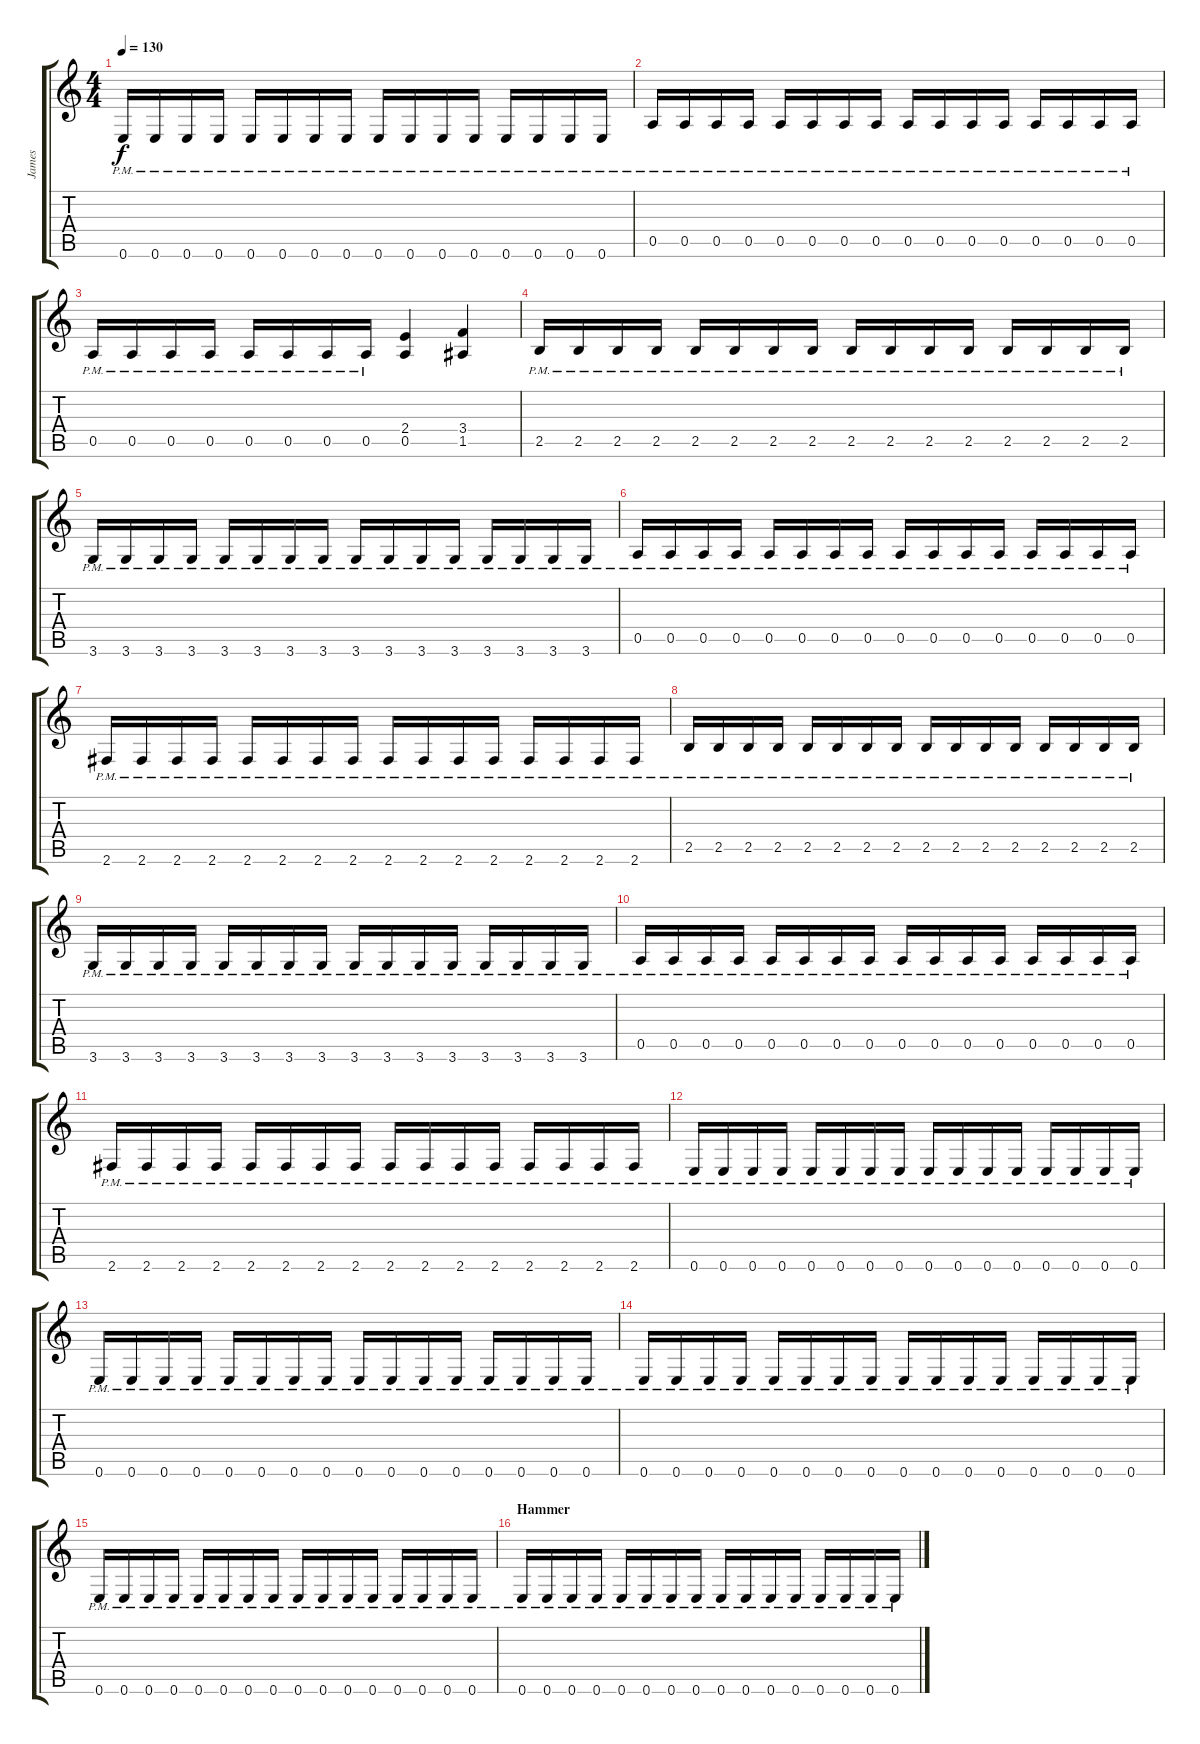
\track ("James" "James") {instrument distortionguitar}
\staff {score tabs}
\tuning (E4 B3 G3 D3 A2 E2) {hide}
\ts (4 4)
\tempo 130
\clef g2
\ks c
0.6{pm}.16{dy f} 0.6{pm}.16 0.6{pm}.16 0.6{pm}.16 0.6{pm}.16 0.6{pm}.16 0.6{pm}.16 0.6{pm}.16 0.6{pm}.16 0.6{pm}.16 0.6{pm}.16 0.6{pm}.16 0.6{pm}.16 0.6{pm}.16 0.6{pm}.16 0.6{pm}.16 |
0.5{pm}.16 0.5{pm}.16 0.5{pm}.16 0.5{pm}.16 0.5{pm}.16 0.5{pm}.16 0.5{pm}.16 0.5{pm}.16 0.5{pm}.16 0.5{pm}.16 0.5{pm}.16 0.5{pm}.16 0.5{pm}.16 0.5{pm}.16 0.5{pm}.16 0.5{pm}.16 |
0.5{pm}.16 0.5{pm}.16 0.5{pm}.16 0.5{pm}.16 0.5{pm}.16 0.5{pm}.16 0.5{pm}.16 0.5{pm}.16 (2.4 0.5).4 (3.4 1.5).4 |
2.5{pm}.16 2.5{pm}.16 2.5{pm}.16 2.5{pm}.16 2.5{pm}.16 2.5{pm}.16 2.5{pm}.16 2.5{pm}.16 2.5{pm}.16 2.5{pm}.16 2.5{pm}.16 2.5{pm}.16 2.5{pm}.16 2.5{pm}.16 2.5{pm}.16 2.5{pm}.16 |
3.6{pm}.16 3.6{pm}.16 3.6{pm}.16 3.6{pm}.16 3.6{pm}.16 3.6{pm}.16 3.6{pm}.16 3.6{pm}.16 3.6{pm}.16 3.6{pm}.16 3.6{pm}.16 3.6{pm}.16 3.6{pm}.16 3.6{pm}.16 3.6{pm}.16 3.6{pm}.16 |
0.5{pm}.16 0.5{pm}.16 0.5{pm}.16 0.5{pm}.16 0.5{pm}.16 0.5{pm}.16 0.5{pm}.16 0.5{pm}.16 0.5{pm}.16 0.5{pm}.16 0.5{pm}.16 0.5{pm}.16 0.5{pm}.16 0.5{pm}.16 0.5{pm}.16 0.5{pm}.16 |
2.6{pm}.16 2.6{pm}.16 2.6{pm}.16 2.6{pm}.16 2.6{pm}.16 2.6{pm}.16 2.6{pm}.16 2.6{pm}.16 2.6{pm}.16 2.6{pm}.16 2.6{pm}.16 2.6{pm}.16 2.6{pm}.16 2.6{pm}.16 2.6{pm}.16 2.6{pm}.16 |
2.5{pm}.16 2.5{pm}.16 2.5{pm}.16 2.5{pm}.16 2.5{pm}.16 2.5{pm}.16 2.5{pm}.16 2.5{pm}.16 2.5{pm}.16 2.5{pm}.16 2.5{pm}.16 2.5{pm}.16 2.5{pm}.16 2.5{pm}.16 2.5{pm}.16 2.5{pm}.16 |
3.6{pm}.16 3.6{pm}.16 3.6{pm}.16 3.6{pm}.16 3.6{pm}.16 3.6{pm}.16 3.6{pm}.16 3.6{pm}.16 3.6{pm}.16 3.6{pm}.16 3.6{pm}.16 3.6{pm}.16 3.6{pm}.16 3.6{pm}.16 3.6{pm}.16 3.6{pm}.16 |
0.5{pm}.16 0.5{pm}.16 0.5{pm}.16 0.5{pm}.16 0.5{pm}.16 0.5{pm}.16 0.5{pm}.16 0.5{pm}.16 0.5{pm}.16 0.5{pm}.16 0.5{pm}.16 0.5{pm}.16 0.5{pm}.16 0.5{pm}.16 0.5{pm}.16 0.5{pm}.16 |
2.6{pm}.16 2.6{pm}.16 2.6{pm}.16 2.6{pm}.16 2.6{pm}.16 2.6{pm}.16 2.6{pm}.16 2.6{pm}.16 2.6{pm}.16 2.6{pm}.16 2.6{pm}.16 2.6{pm}.16 2.6{pm}.16 2.6{pm}.16 2.6{pm}.16 2.6{pm}.16 |
0.6{pm}.16 0.6{pm}.16 0.6{pm}.16 0.6{pm}.16 0.6{pm}.16 0.6{pm}.16 0.6{pm}.16 0.6{pm}.16 0.6{pm}.16 0.6{pm}.16 0.6{pm}.16 0.6{pm}.16 0.6{pm}.16 0.6{pm}.16 0.6{pm}.16 0.6{pm}.16 |
0.6{pm}.16 0.6{pm}.16 0.6{pm}.16 0.6{pm}.16 0.6{pm}.16 0.6{pm}.16 0.6{pm}.16 0.6{pm}.16 0.6{pm}.16 0.6{pm}.16 0.6{pm}.16 0.6{pm}.16 0.6{pm}.16 0.6{pm}.16 0.6{pm}.16 0.6{pm}.16 |
0.6{pm}.16 0.6{pm}.16 0.6{pm}.16 0.6{pm}.16 0.6{pm}.16 0.6{pm}.16 0.6{pm}.16 0.6{pm}.16 0.6{pm}.16 0.6{pm}.16 0.6{pm}.16 0.6{pm}.16 0.6{pm}.16 0.6{pm}.16 0.6{pm}.16 0.6{pm}.16 |
0.6{pm}.16 0.6{pm}.16 0.6{pm}.16 0.6{pm}.16 0.6{pm}.16 0.6{pm}.16 0.6{pm}.16 0.6{pm}.16 0.6{pm}.16 0.6{pm}.16 0.6{pm}.16 0.6{pm}.16 0.6{pm}.16 0.6{pm}.16 0.6{pm}.16 0.6{pm}.16 |
\section ("" "Hammer")
0.6{pm}.16 0.6{pm}.16 0.6{pm}.16 0.6{pm}.16 0.6{pm}.16 0.6{pm}.16 0.6{pm}.16 0.6{pm}.16 0.6{pm}.16 0.6{pm}.16 0.6{pm}.16 0.6{pm}.16 0.6{pm}.16 0.6{pm}.16 0.6{pm}.16 0.6{pm}.16
